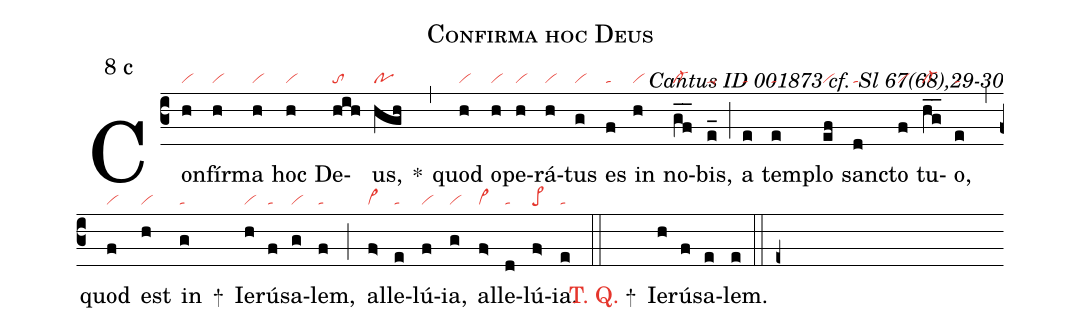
name: Confirma hoc Deus;
mode: 8;
mode-differentia: c;
commentary: Cantus ID 001873 cf. Sl 67(68),29-30;
nabc-lines: 1;
%%
(c3)

Con(h|vi)fír(h|vi)ma(h|vi) hoc(h|vi) De(hih|to)us,(hgh|po) *(,) quod(h|vi) o(h|vi)pe(h|vi)rá(h|vi)tus(g|vi) es(f|ta) in(h|vi) no(gf__|cl-)bis,(e_|ta-) (;) a(e|ta) tem(e|ta)plo(ef|vi) sanc(d|ta)to(f|vi) tu(hg__|cl-)o,(e|ta) (,) quod(f|vi) est(h|vi) in(g|ta) +() Ie(h|vi)rú(f|ta)sa(g|vi)lem,(f|ta) (;) al(f>|vi>)le(e|ta)lú(f|vi)ia,(g|vi) al(f>|vi>)le(d|ta)lú(f>|pe>)ia.(e|ta)

(::)

<nlba><c>T. Q.</c> +() Ie</nlba>(h)rú(f)sa(e)lem.(e)

(::)

(e+)
